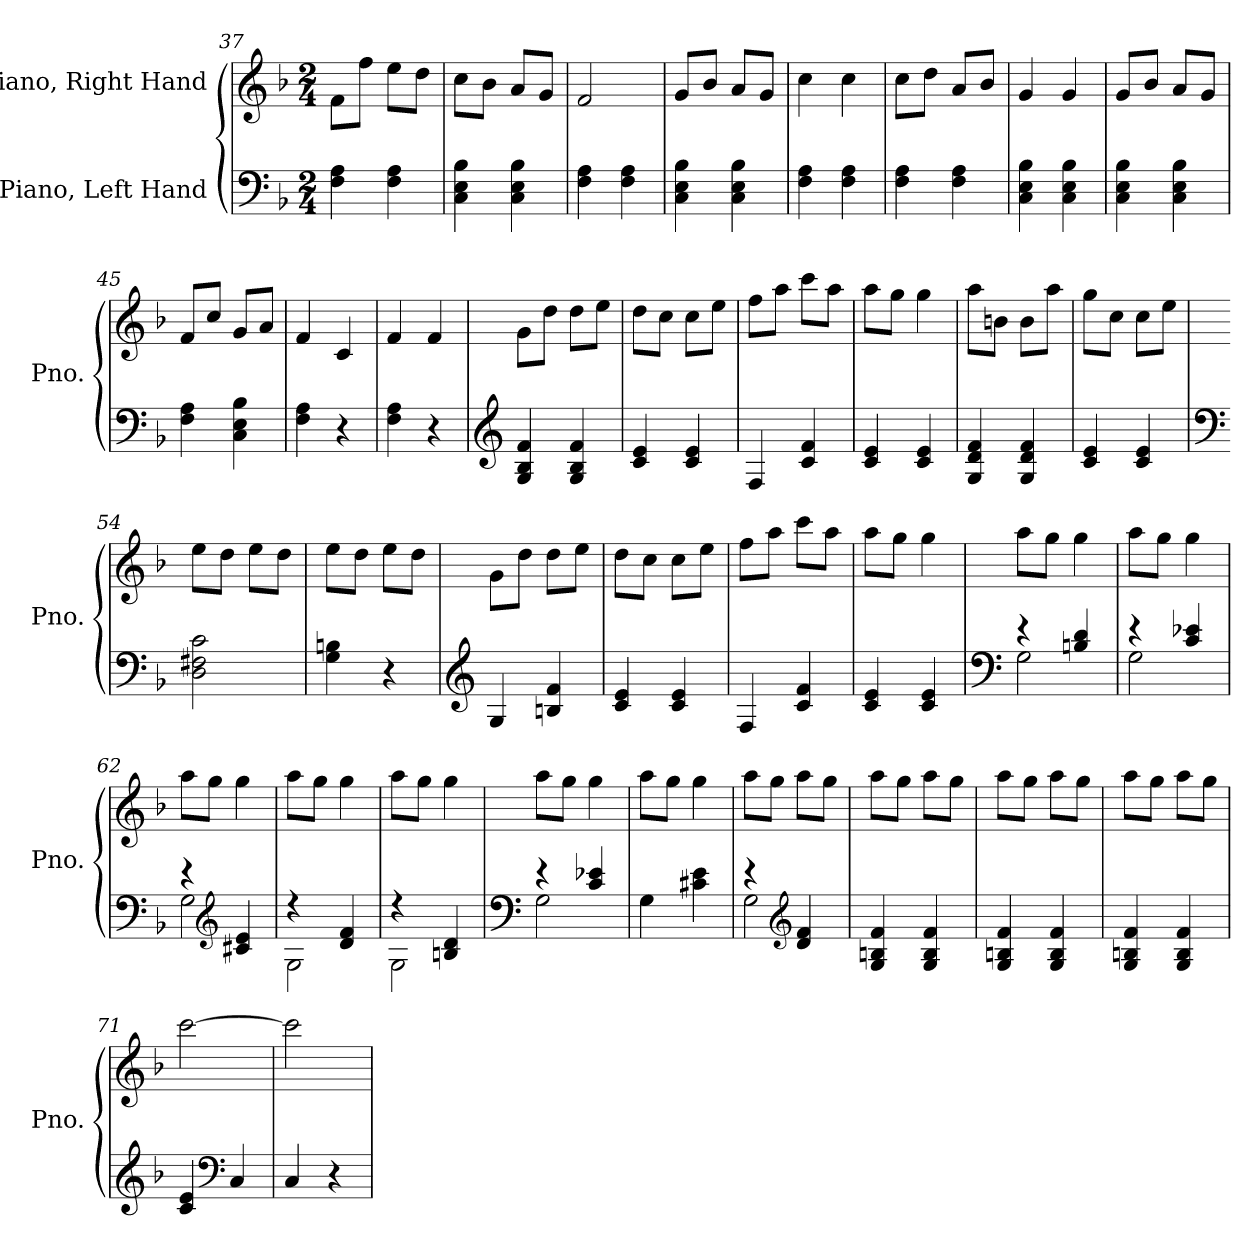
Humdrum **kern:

**kern	**kern
*part2	*part1
*staff2	*staff1
*I"Piano, Left Hand	*I"Piano, Right Hand
*I'Pno.	*I'Pno.
*clefF4	*clefG2
*k[b-]	*k[b-]
*M2/4	*M2/4
=37	=37
4F\ 4A\	8f\L
.	8ff\J
4F\ 4A\	8ee\L
.	8dd\J
=38	=38
4C\ 4E\ 4B-\	8cc\L
.	8b-\J
4C\ 4E\ 4B-\	8a/L
.	8g/J
=39	=39
4F\ 4A\	2f/
4F\ 4A\	.
=40	=40
4C\ 4E\ 4B-\	8g/L
.	8b-/J
4C\ 4E\ 4B-\	8a/L
.	8g/J
=41	=41
4F\ 4A\	4cc\
4F\ 4A\	4cc\
!!LO:LB:g=z
=42	=42
4F\ 4A\	8cc\L
.	8dd\J
4F\ 4A\	8a/L
.	8b-/J
=43	=43
4C\ 4E\ 4B-\	4g/
4C\ 4E\ 4B-\	4g/
=44	=44
4C\ 4E\ 4B-\	8g/L
.	8b-/J
4C\ 4E\ 4B-\	8a/L
.	8g/J
=45	=45
4F\ 4A\	8f/L
.	8cc/J
4C\ 4E\ 4B-\	8g/L
.	8a/J
=46	=46
4F\ 4A\	4f/
4r	4c/
=47	=47
4F\ 4A\	4f/
4r	4f/
=48	=48
*clefG2	*
4G/ 4B-/ 4f/	8g\L
.	8dd\J
4G/ 4B-/ 4f/	8dd\L
.	8ee\J
=49	=49
4c/ 4e/	8dd\L
.	8cc\J
4c/ 4e/	8cc\L
.	8ee\J
=50	=50
4F/	8ff\L
.	8aa\J
4c/ 4f/	8ccc\L
.	8aa\J
!!LO:PB:g=z
=51	=51
4c/ 4e/	8aa\L
.	8gg\J
4c/ 4e/	4gg\
=52	=52
4G/ 4d/ 4f/	8aa\L
.	8bn\J
4G/ 4d/ 4f/	8b\L
.	8aa\J
=53	=53
4c/ 4e/	8gg\L
.	8cc\J
4c/ 4e/	8cc\L
.	8ee\J
=54	=54
*clefF4	*
2D\ 2F#X\ 2c\	8ee\L
.	8dd\J
.	8ee\L
.	8dd\J
=55	=55
4G\ 4Bn\	8ee\L
.	8dd\J
4r	8ee\L
.	8dd\J
=56	=56
*clefG2	*
4G/	8g\L
.	8dd\J
4Bn/ 4f/	8dd\L
.	8ee\J
=57	=57
4c/ 4e/	8dd\L
.	8cc\J
4c/ 4e/	8cc\L
.	8ee\J
!!LO:LB:g=z
=58	=58
4F/	8ff\L
.	8aa\J
4c/ 4f/	8ccc\L
.	8aa\J
=59	=59
4c/ 4e/	8aa\L
.	8gg\J
4c/ 4e/	4gg\
=60	=60
*clefF4	*
*^	*
4r	2G\	8aa\L
.	.	8gg\J
4Bn/ 4d/	.	4gg\
=61	=61	=61
4r	2G\	8aa\L
.	.	8gg\J
4c/ 4e-X/	.	4gg\
=62	=62	=62
4r	2G\	8aa\L
.	.	8gg\J
*clefG2	*	*
4c#X/ 4e/	.	4gg\
=63	=63	=63
4r	2G\	8aa\L
.	.	8gg\J
4d/ 4f/	.	4gg\
=64	=64	=64
4r	2G\	8aa\L
.	.	8gg\J
4Bn/ 4d/	.	4gg\
=65	=65	=65
*clefF4	*	*
4r	2G\	8aa\L
.	.	8gg\J
4c/ 4e-X/	.	4gg\
*v	*v	*
!!LO:LB:g=z
=66	=66
4G\	8aa\L
.	8gg\J
4c#X\ 4e\	4gg\
=67	=67
*^	*
4r	2G\	8aa\L
.	.	8gg\J
*clefG2	*	*
4d/ 4f/	.	8aa\L
.	.	8gg\J
*v	*v	*
=68	=68
4G/ 4Bn/ 4f/	8aa\L
.	8gg\J
4G/ 4B/ 4f/	8aa\L
.	8gg\J
=69	=69
4G/ 4Bn/ 4f/	8aa\L
.	8gg\J
4G/ 4B/ 4f/	8aa\L
.	8gg\J
=70	=70
4G/ 4Bn/ 4f/	8aa\L
.	8gg\J
4G/ 4B/ 4f/	8aa\L
.	8gg\J
=71	=71
4c/ 4e/	[2ccc\
*clefF4	*
4C/	.
=72	=72
4C/	2ccc\]
4r	.
=	=
*-	*-
